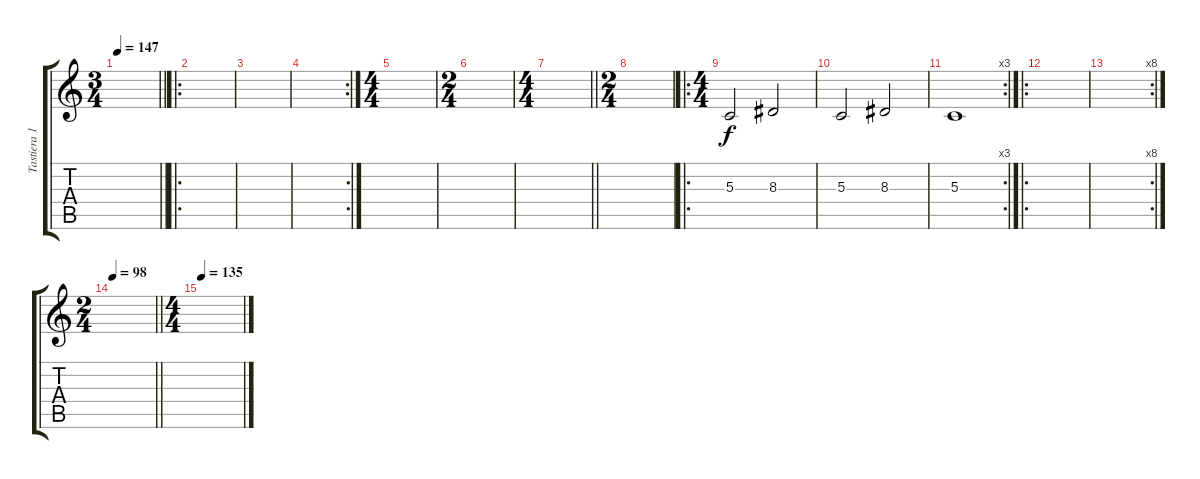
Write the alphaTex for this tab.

\track ("Tastiera 1" "Tastiera 1") {instrument steeldrums}
\staff {score tabs}
\tuning (E4 B3 G3 D3 A2 E2) {hide}
\ts (3 4)
\tempo 147
\clef g2
\barLineRight lightlight
\ks c
|
\ro
|
|
\rc 2
|
\ts (4 4)
|
\ts (2 4)
|
\ts (4 4)
\barLineRight lightlight
|
\ts (2 4)
|
\ro
\ts (4 4)
5.3.2 8.3.2 |
5.3.2 8.3.2 |
\rc 3
5.3.1 |
\ro
|
\rc 8
|
\ts (2 4)
\tempo 98
\barLineRight lightlight
|
\ts (4 4)
\tempo 135
